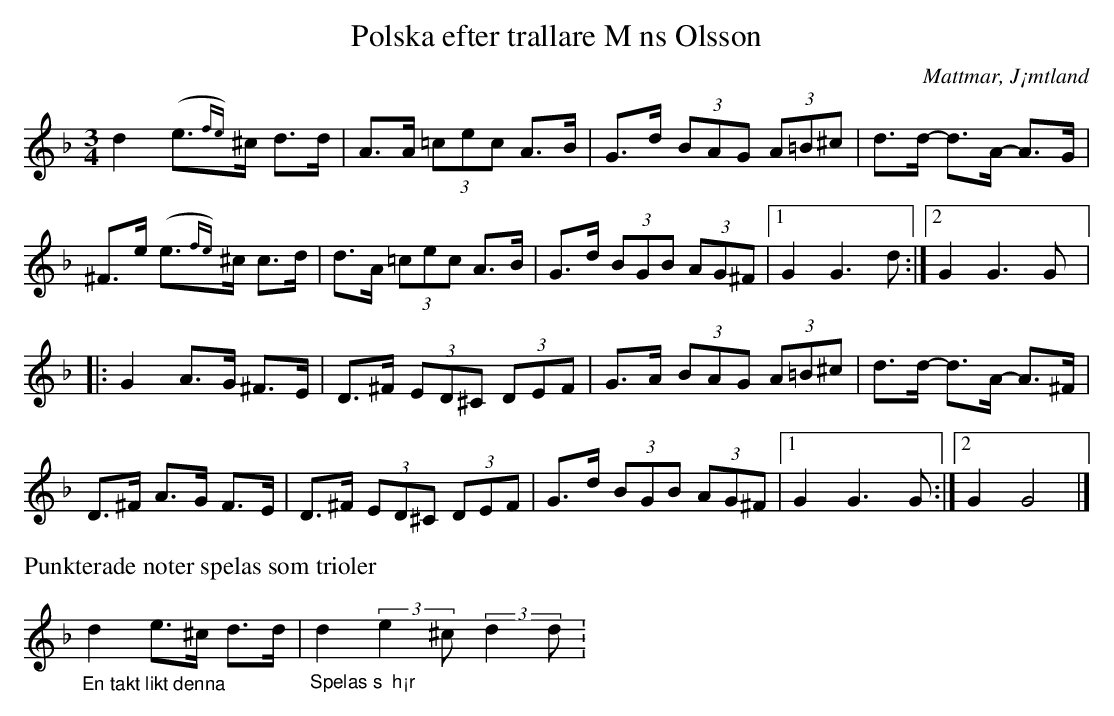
X:1
T:Polska efter trallare M ns Olsson
O:Mattmar, J¡mtland
M:3/4
L:1/8
K:Dm
d2 (e{fe})>^c d>d | A>A (3=cec A>B | G>d (3BAG (3A=B^c | d>d- d>A- A>G |
^F>e (e{fe})>^c c>d | d>A (3=cec A>B | G>d (3BGB (3AG^F |1 G2 G2>d2 :|2 G2 G2>G2 |:
G2 A>G ^F>E | D>^F (3ED^C (3DEF | G>A (3BAG (3A=B^c | d>d- d>A- A>^F |
D>^F A>G F>E | D>^F (3ED^C (3DEF | G>d (3BGB (3AG^F |1 G2 G2>G2 :|2 G2 G4 |]
%%text Punkterade noter spelas som trioler
"_En takt likt denna"d2 e>^c d>d | "_Spelas s  h¡r"d2 (3:3:2e2^c (3:3:2d2d .|
